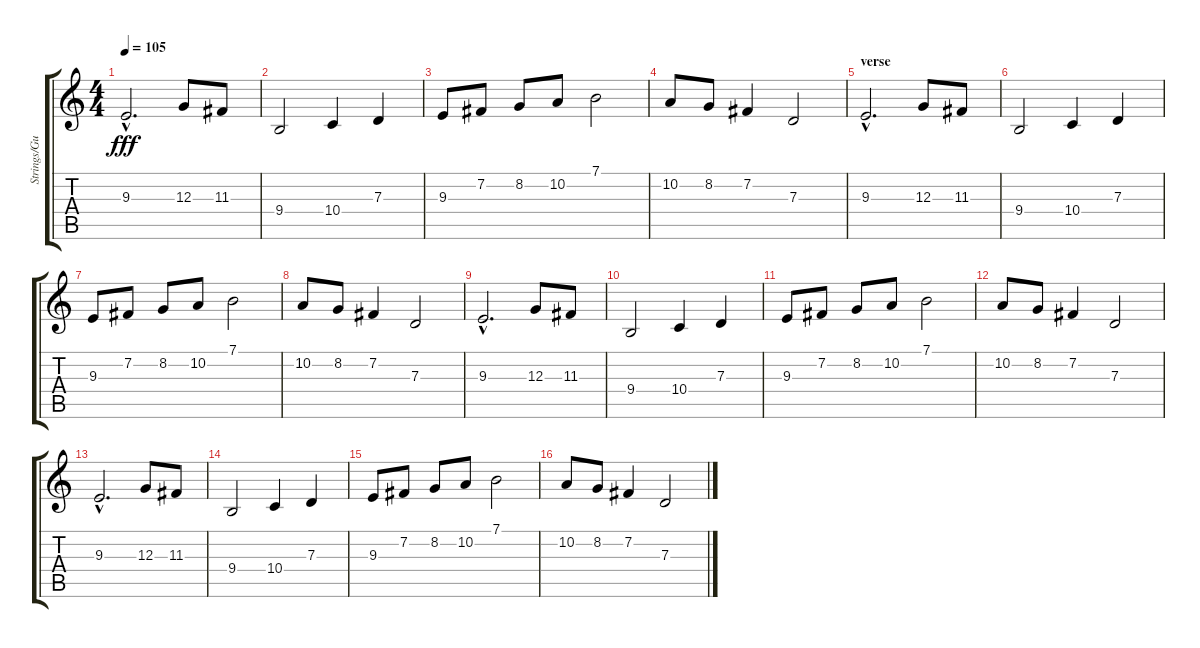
\track ("Strings/Guit3" "Strings/Gu") {instrument stringensemble1}
\staff {score tabs}
\tuning (E4 B3 G3 D3 A2 E2) {hide}
\ts (4 4)
\tempo 105
\clef g2
\ks c
9.3{hac}.2{d dy fff} 12.3.8 11.3.8 |
9.4.2 10.4.4 7.3.4 |
9.3.8 7.2.8 8.2.8 10.2.8 7.1.2 |
10.2.8 8.2.8 7.2.4 7.3.2 |
\section ("" "verse")
9.3{hac}.2{d} 12.3.8 11.3.8 |
9.4.2 10.4.4 7.3.4 |
9.3.8 7.2.8 8.2.8 10.2.8 7.1.2 |
10.2.8 8.2.8 7.2.4 7.3.2 |
9.3{hac}.2{d} 12.3.8 11.3.8 |
9.4.2 10.4.4 7.3.4 |
9.3.8 7.2.8 8.2.8 10.2.8 7.1.2 |
10.2.8 8.2.8 7.2.4 7.3.2 |
9.3{hac}.2{d} 12.3.8 11.3.8 |
9.4.2 10.4.4 7.3.4 |
9.3.8 7.2.8 8.2.8 10.2.8 7.1.2 |
10.2.8 8.2.8 7.2.4 7.3.2
